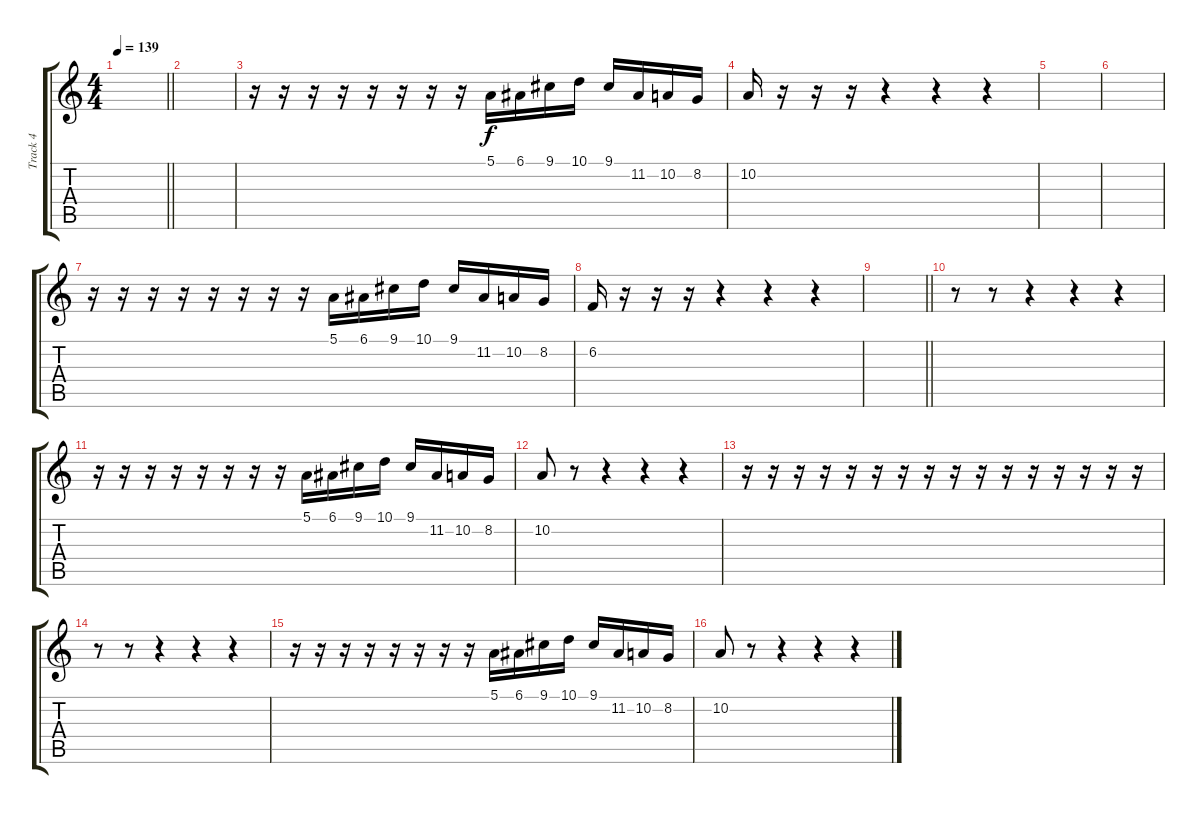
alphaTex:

\track ("Track 4" "Track 4") {instrument stringensemble1}
\staff {score tabs}
\tuning (E4 B3 G3 D3 A2 E2) {hide}
\ts (4 4)
\tempo 139
\clef g2
\barLineRight lightlight
\ks c
|
|
r.16 r.16 r.16 r.16 r.16 r.16 r.16 r.16 5.1.16 6.1.16 9.1.16 10.1.16 9.1.16 11.2.16 10.2.16 8.2.16 |
10.2.16 r.16 r.16 r.16 r.4 r.4 r.4 |
|
|
r.16 r.16 r.16 r.16 r.16 r.16 r.16 r.16 5.1.16 6.1.16 9.1.16 10.1.16 9.1.16 11.2.16 10.2.16 8.2.16 |
6.2.16 r.16 r.16 r.16 r.4 r.4 r.4 |
\barLineRight lightlight
|
r.8 r.8 r.4 r.4 r.4 |
r.16 r.16 r.16 r.16 r.16 r.16 r.16 r.16 5.1.16 6.1.16 9.1.16 10.1.16 9.1.16 11.2.16 10.2.16 8.2.16 |
10.2.8 r.8 r.4 r.4 r.4 |
r.16 r.16 r.16 r.16 r.16 r.16 r.16 r.16 r.16 r.16 r.16 r.16 r.16 r.16 r.16 r.16 |
r.8 r.8 r.4 r.4 r.4 |
r.16 r.16 r.16 r.16 r.16 r.16 r.16 r.16 5.1.16 6.1.16 9.1.16 10.1.16 9.1.16 11.2.16 10.2.16 8.2.16 |
10.2.8 r.8 r.4 r.4 r.4
